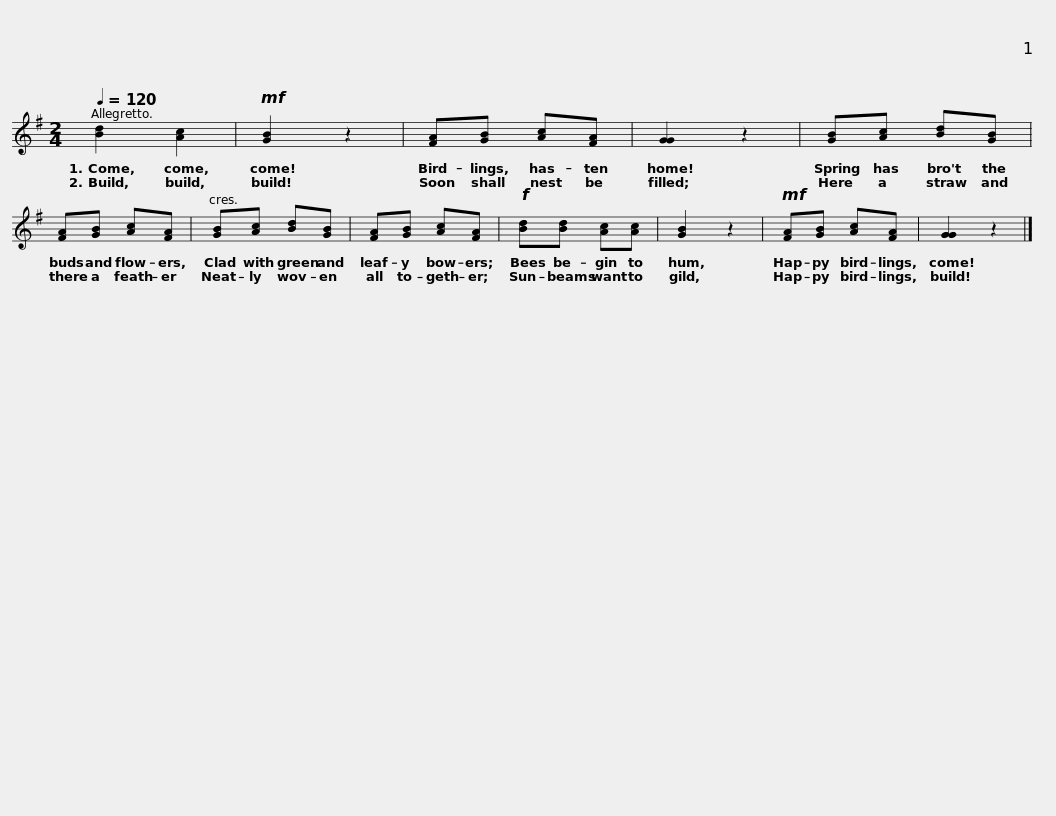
X:1
L:1/8
Q:1/4=120
M:2/4
I:linebreak $
K:G
V:1 treble
V:1
 [Bd]2 [Ac]2 |!mf! [GB]2 z2 | [FA][GB] [Ac][FA] | [GG]2 z2 | [GB][Ac] [Bd][GB] | %5
 [FA][GB] [Ac][FA] |$ [GB][Ac] [Bd][GB] | [FA][GB] [Ac][FA] |!f! [Bd][Bd] [Ac][Ac] | [GB]2 z2 | %10
!mf! [FA][GB] [Ac][FA] | [GG]2 z2 |] %12
